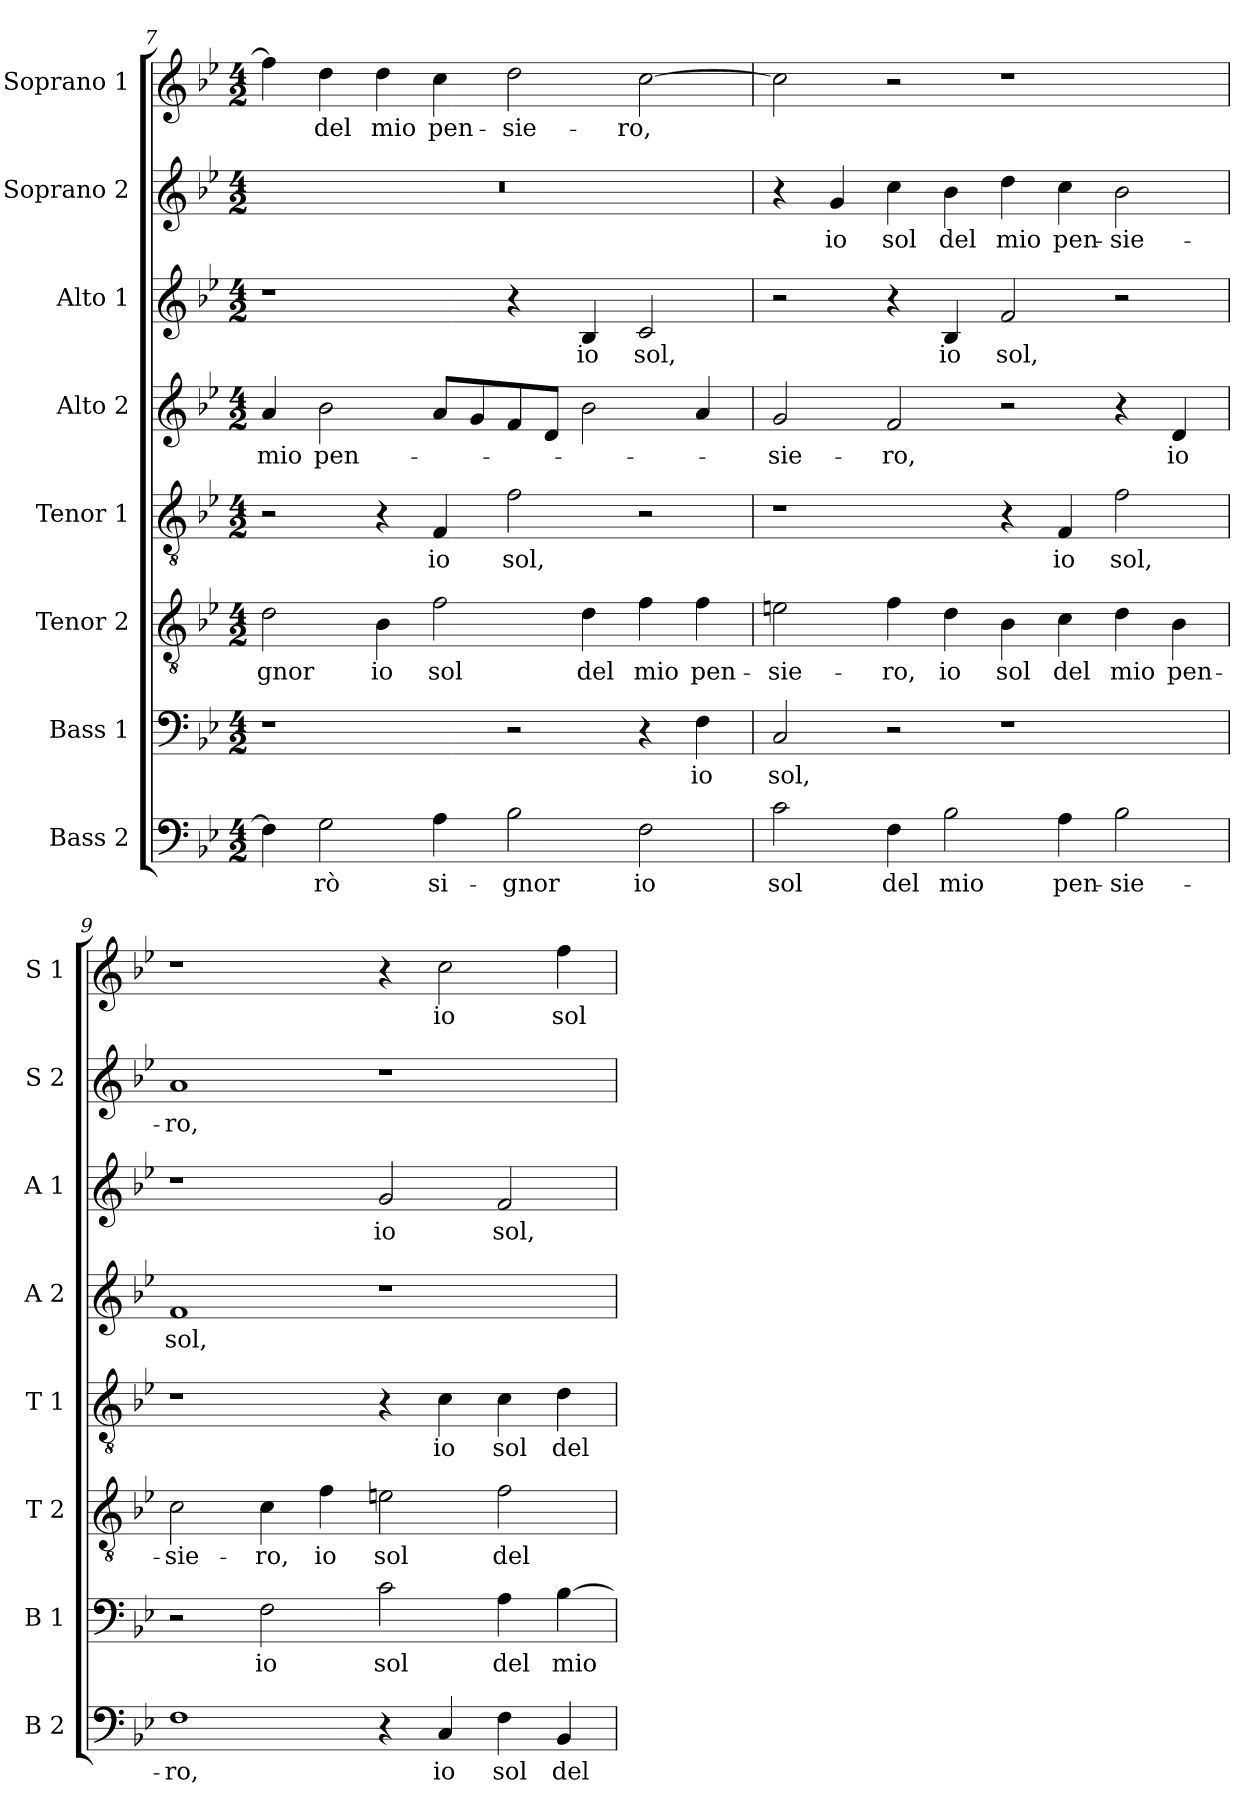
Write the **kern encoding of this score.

**kern	**text	**kern	**text	**kern	**text	**kern	**text	**kern	**text	**kern	**text	**kern	**text	**kern	**text
*part8	*part8	*part7	*part7	*part6	*part6	*part5	*part5	*part4	*part4	*part3	*part3	*part2	*part2	*part1	*part1
*staff8	*staff8	*staff7	*staff7	*staff6	*staff6	*staff5	*staff5	*staff4	*staff4	*staff3	*staff3	*staff2	*staff2	*staff1	*staff1
*I"Bass 2	*	*I"Bass 1	*	*I"Tenor 2	*	*I"Tenor 1	*	*I"Alto 2	*	*I"Alto 1	*	*I"Soprano 2	*	*I"Soprano 1	*
*I'B 2	*	*I'B 1	*	*I'T 2	*	*I'T 1	*	*I'A 2	*	*I'A 1	*	*I'S 2	*	*I'S 1	*
*clefF4	*	*clefF4	*	*clefGv2	*	*clefGv2	*	*clefG2	*	*clefG2	*	*clefG2	*	*clefG2	*
*k[b-e-]	*	*k[b-e-]	*	*k[b-e-]	*	*k[b-e-]	*	*k[b-e-]	*	*k[b-e-]	*	*k[b-e-]	*	*k[b-e-]	*
*B-:	*	*B-:	*	*B-:	*	*B-:	*	*B-:	*	*B-:	*	*B-:	*	*B-:	*
*M4/2	*	*M4/2	*	*M4/2	*	*M4/2	*	*M4/2	*	*M4/2	*	*M4/2	*	*M4/2	*
=7	=7	=7	=7	=7	=7	=7	=7	=7	=7	=7	=7	=7	=7	=7	=7
!	!	!	!	!	!LO:LY:b	!	!	!	!LO:LY:b	!	!	!	!	!	!
4F\]	.	1r	.	2d\	-gnor	2r	.	4a/	mio	1r	.	0r	.	4ff\]	.
!	!LO:LY:b	!	!	!	!	!	!	!	!LO:LY:b	!	!	!	!	!	!LO:LY:b
2G\	-rò	.	.	.	.	.	.	2b-\	pen-	.	.	.	.	4dd\	del
!	!	!	!	!	!LO:LY:b	!	!	!	!	!	!	!	!	!	!LO:LY:b
.	.	.	.	4B-\	io	4r	.	.	.	.	.	.	.	4dd\	mio
!	!LO:LY:b	!	!	!	!LO:LY:b	!	!LO:LY:b	!	!	!	!	!	!	!	!LO:LY:b
4A\	si-	.	.	2f\	sol	4F/	io	8a/L	.	.	.	.	.	4cc\	pen-
.	.	.	.	.	.	.	.	8g/	.	.	.	.	.	.	.
!	!LO:LY:b	!	!	!	!	!	!LO:LY:b	!	!	!	!	!	!	!	!LO:LY:b
2B-\	-gnor	2r	.	.	.	2f\	sol,	8f/	.	4r	.	.	.	2dd\	-sie-
.	.	.	.	.	.	.	.	8d/J	.	.	.	.	.	.	.
!	!	!	!	!	!LO:LY:b	!	!	!	!	!	!LO:LY:b	!	!	!	!
.	.	.	.	4d\	del	.	.	2b-\	.	4B-/	io	.	.	.	.
!	!LO:LY:b	!	!	!	!LO:LY:b	!	!	!	!	!	!LO:LY:b	!	!	!	!LO:LY:b
2F\	io	4r	.	4f\	mio	2r	.	.	.	2c/	sol,	.	.	[2cc\	-ro,
!	!	!	!LO:LY:b	!	!LO:LY:b	!	!	!	!	!	!	!	!	!	!
.	.	4F\	io	4f\	pen-	.	.	4a/	.	.	.	.	.	.	.
!!LO:LB:g=z
=8	=8	=8	=8	=8	=8	=8	=8	=8	=8	=8	=8	=8	=8	=8	=8
!	!LO:LY:b	!	!LO:LY:b	!	!LO:LY:b	!	!	!	!LO:LY:b	!	!	!	!	!	!
2c\	sol	2C/	sol,	2en\	-sie-	1r	.	2g/	-sie-	2r	.	4r	.	2cc\]	.
!	!	!	!	!	!	!	!	!	!	!	!	!	!LO:LY:b	!	!
.	.	.	.	.	.	.	.	.	.	.	.	4g/	io	.	.
!	!LO:LY:b	!	!	!	!LO:LY:b	!	!	!	!LO:LY:b	!	!	!	!LO:LY:b	!	!
4F\	del	2r	.	4f\	-ro,	.	.	2f/	-ro,	4r	.	4cc\	sol	2r	.
!	!LO:LY:b	!	!	!	!LO:LY:b	!	!	!	!	!	!LO:LY:b	!	!LO:LY:b	!	!
2B-\	mio	.	.	4d\	io	.	.	.	.	4B-/	io	4b-\	del	.	.
!	!	!	!	!	!LO:LY:b	!	!	!	!	!	!LO:LY:b	!	!LO:LY:b	!	!
.	.	1r	.	4B-\	sol	4r	.	2r	.	2f/	sol,	4dd\	mio	1r	.
!	!LO:LY:b	!	!	!	!LO:LY:b	!	!LO:LY:b	!	!	!	!	!	!LO:LY:b	!	!
4A\	pen-	.	.	4c\	del	4F/	io	.	.	.	.	4cc\	pen-	.	.
!	!LO:LY:b	!	!	!	!LO:LY:b	!	!LO:LY:b	!	!	!	!	!	!LO:LY:b	!	!
2B-\	-sie-	.	.	4d\	mio	2f\	sol,	4r	.	2r	.	2b-\	-sie-	.	.
!	!	!	!	!	!LO:LY:b	!	!	!	!LO:LY:b	!	!	!	!	!	!
.	.	.	.	4B-\	pen-	.	.	4d/	io	.	.	.	.	.	.
=9	=9	=9	=9	=9	=9	=9	=9	=9	=9	=9	=9	=9	=9	=9	=9
!	!LO:LY:b	!	!	!	!LO:LY:b	!	!	!	!LO:LY:b	!	!	!	!LO:LY:b	!	!
1F	-ro,	2r	.	2c\	-sie-	1r	.	1f	sol,	1r	.	1a	-ro,	1r	.
!	!	!	!LO:LY:b	!	!LO:LY:b	!	!	!	!	!	!	!	!	!	!
.	.	2F\	io	4c\	-ro,	.	.	.	.	.	.	.	.	.	.
!	!	!	!	!	!LO:LY:b	!	!	!	!	!	!	!	!	!	!
.	.	.	.	4f\	io	.	.	.	.	.	.	.	.	.	.
!	!	!	!LO:LY:b	!	!LO:LY:b	!	!	!	!	!	!LO:LY:b	!	!	!	!
4r	.	2c\	sol	2en\	sol	4r	.	1r	.	2g/	io	1r	.	4r	.
!	!LO:LY:b	!	!	!	!	!	!LO:LY:b	!	!	!	!	!	!	!	!LO:LY:b
4C/	io	.	.	.	.	4c\	io	.	.	.	.	.	.	2cc\	io
!	!LO:LY:b	!	!LO:LY:b	!	!LO:LY:b	!	!LO:LY:b	!	!	!	!LO:LY:b	!	!	!	!
4F\	sol	4A\	del	2f\	del	4c\	sol	.	.	2f/	sol,	.	.	.	.
!	!LO:LY:b	!	!LO:LY:b	!	!	!	!LO:LY:b	!	!	!	!	!	!	!	!LO:LY:b
4BB-/	del	[4B-\	mio	.	.	4d\	del	.	.	.	.	.	.	4ff\	sol
=	=	=	=	=	=	=	=	=	=	=	=	=	=	=	=
*-	*-	*-	*-	*-	*-	*-	*-	*-	*-	*-	*-	*-	*-	*-	*-
